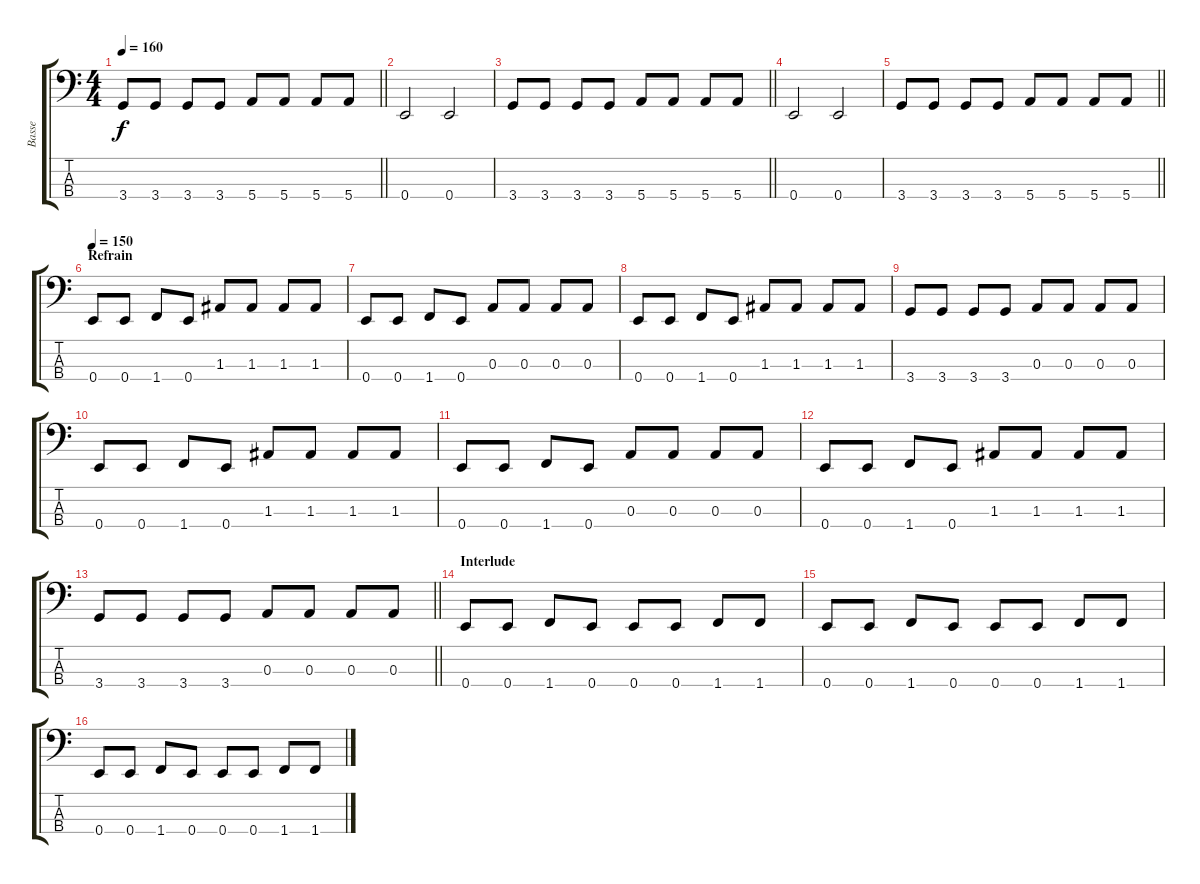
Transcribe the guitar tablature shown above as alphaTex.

\track ("Basse" "Basse") {instrument electricbassfinger}
\staff {score tabs}
\tuning (G2 D2 A1 E1) {hide}
\ts (4 4)
\tempo 160
\clef f4
\barLineRight lightlight
\ks c
3.4.8{dy f} 3.4.8 3.4.8 3.4.8 5.4.8 5.4.8 5.4.8 5.4.8 |
0.4.2 0.4.2 |
\barLineRight lightlight
3.4.8 3.4.8 3.4.8 3.4.8 5.4.8 5.4.8 5.4.8 5.4.8 |
0.4.2 0.4.2 |
\barLineRight lightlight
3.4.8 3.4.8 3.4.8 3.4.8 5.4.8 5.4.8 5.4.8 5.4.8 |
\section ("" "Refrain")
\tempo 150
0.4.8 0.4.8 1.4.8 0.4.8 1.3.8 1.3.8 1.3.8 1.3.8 |
0.4.8 0.4.8 1.4.8 0.4.8 0.3.8 0.3.8 0.3.8 0.3.8 |
0.4.8 0.4.8 1.4.8 0.4.8 1.3.8 1.3.8 1.3.8 1.3.8 |
3.4.8 3.4.8 3.4.8 3.4.8 0.3.8 0.3.8 0.3.8 0.3.8 |
0.4.8 0.4.8 1.4.8 0.4.8 1.3.8 1.3.8 1.3.8 1.3.8 |
0.4.8 0.4.8 1.4.8 0.4.8 0.3.8 0.3.8 0.3.8 0.3.8 |
0.4.8 0.4.8 1.4.8 0.4.8 1.3.8 1.3.8 1.3.8 1.3.8 |
\barLineRight lightlight
3.4.8 3.4.8 3.4.8 3.4.8 0.3.8 0.3.8 0.3.8 0.3.8 |
\section ("" "Interlude")
0.4.8 0.4.8 1.4.8 0.4.8 0.4.8 0.4.8 1.4.8 1.4.8 |
0.4.8 0.4.8 1.4.8 0.4.8 0.4.8 0.4.8 1.4.8 1.4.8 |
0.4.8 0.4.8 1.4.8 0.4.8 0.4.8 0.4.8 1.4.8 1.4.8
